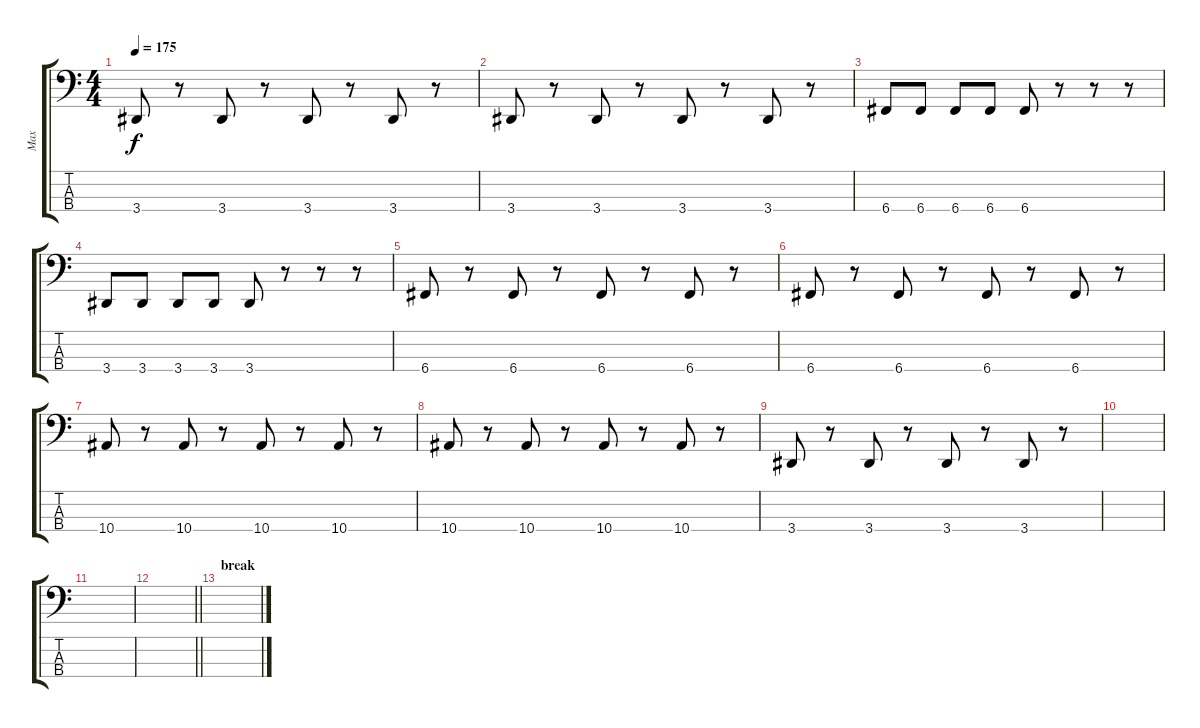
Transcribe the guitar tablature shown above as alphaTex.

\track ("Max" "Max") {instrument electricbasspick}
\staff {score tabs}
\tuning (F2 C2 G1 C1) {hide}
\ts (4 4)
\tempo 175
\clef f4
\ks c
3.4.8{dy f} r.8 3.4.8 r.8 3.4.8 r.8 3.4.8 r.8 |
3.4.8 r.8 3.4.8 r.8 3.4.8 r.8 3.4.8 r.8 |
6.4.8 6.4.8 6.4.8 6.4.8 6.4.8 r.8 r.8 r.8 |
3.4.8 3.4.8 3.4.8 3.4.8 3.4.8 r.8 r.8 r.8 |
6.4.8 r.8 6.4.8 r.8 6.4.8 r.8 6.4.8 r.8 |
6.4.8 r.8 6.4.8 r.8 6.4.8 r.8 6.4.8 r.8 |
10.4.8 r.8 10.4.8 r.8 10.4.8 r.8 10.4.8 r.8 |
10.4.8 r.8 10.4.8 r.8 10.4.8 r.8 10.4.8 r.8 |
3.4.8 r.8 3.4.8 r.8 3.4.8 r.8 3.4.8 r.8 |
|
|
\barLineRight lightlight
|
\section ("" "break")
